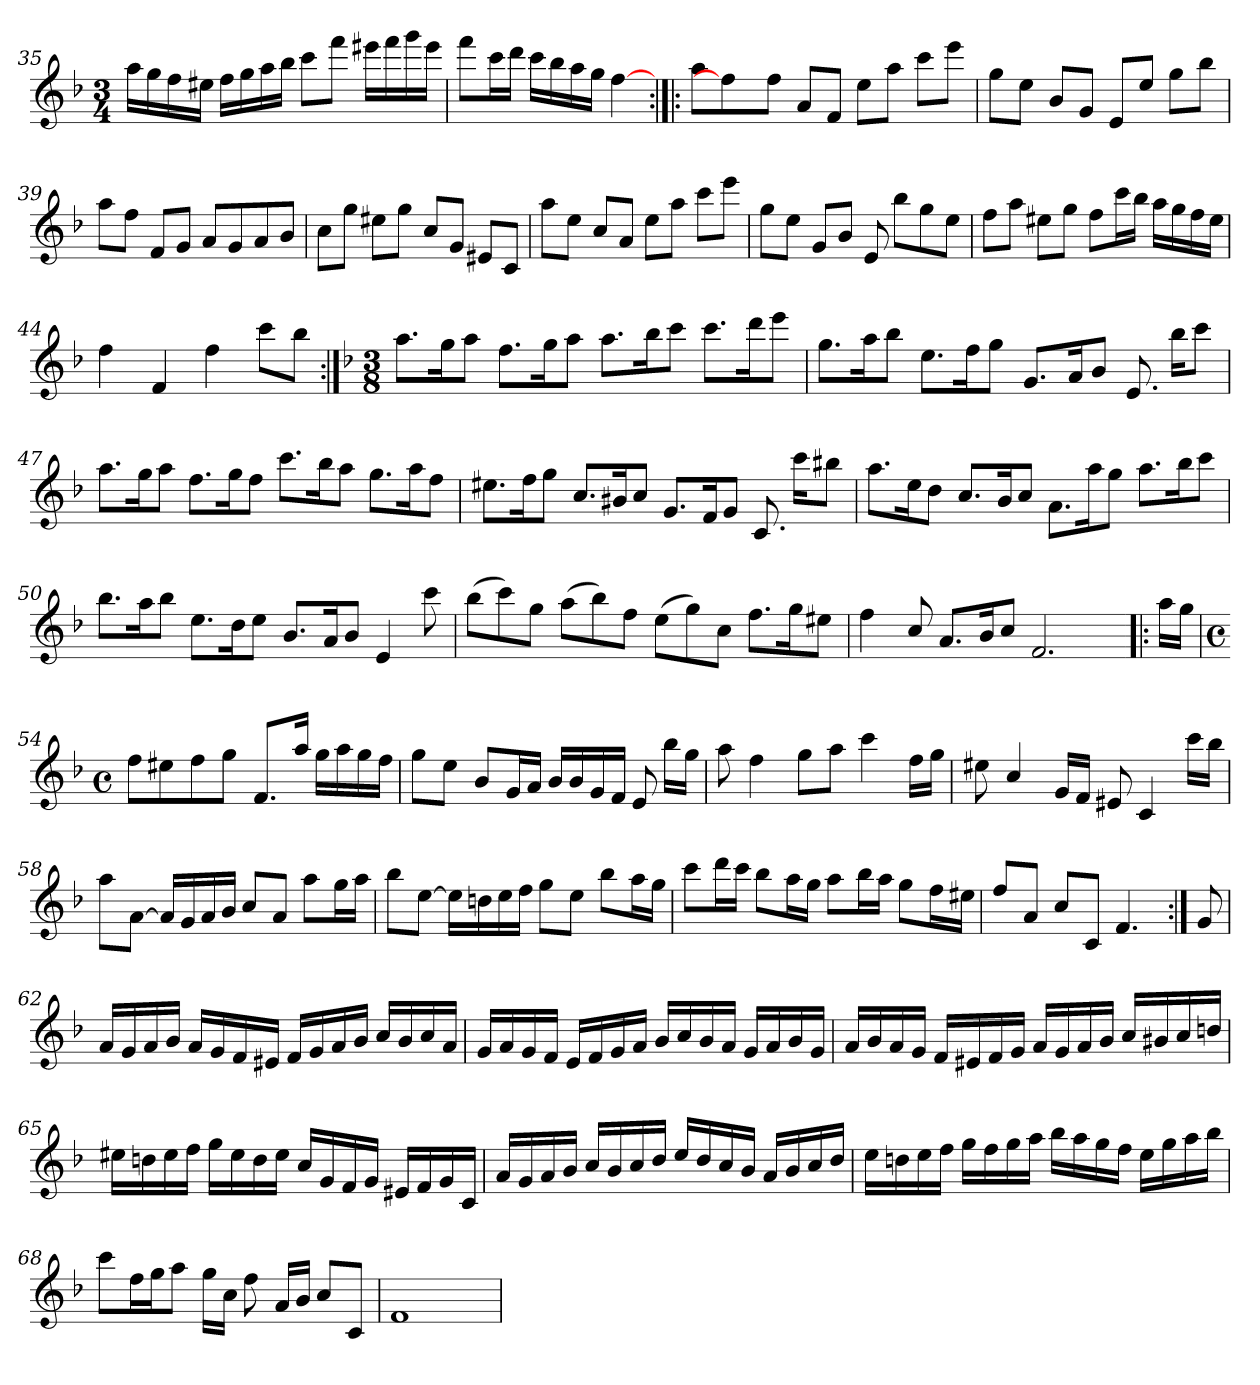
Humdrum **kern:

**kern
*part1
*staff1
*clefG3
*k[b-]
*M3/4
=35
16ff\LL
16ee\
16dd\
16cc#X\JJ
16dd\LL
16ee\
16ff\
16gg\JJ
8aa\L
8ddd\J
16ccc#X\LL
16ddd\
16eee\
16ccc#\JJ
!!LO:LB:g=z
=36
8ddd\L
16aa\L
16bb-\JJ
16aa\LL
16gg\
16ff\
16ee\JJ
[4dd\
=37:|!|:
8ff\L
4dd\]
8dd\J
8f/L
8d/J
8cc\L
8ff\J
8aa\L
8ccc\J
=38
8ee\L
8cc\J
8g/L
8e/J
8c/L
8cc/J
8ee\L
8gg\J
!!LO:LB:g=z
=39
8ff\L
8dd\J
8d/L
8e/J
8f/L
8e/
8f/
8g/J
=40
8a\L
8ee\J
8cc#X\L
8ee\J
8a/L
8e/J
8c#X/L
8A/J
=41
8ff\L
8cc\J
8a/L
8f/J
8cc\L
8ff\J
8aa\L
8ccc\J
!!LO:LB:g=z
=42
8ee\L
8cc\J
8e/L
8g/J
8c/
8gg\L
8ee\
8cc\J
=43
8dd\L
8ff\J
8cc#X\L
8ee\J
8dd\L
16aa\L
16gg\JJ
16ff\LL
16ee\
16dd\
16cc#\JJ
=44
4dd\
4d/
4dd\
8aa\L
8gg\J
!!LO:PB:g=z
=45:|!
*k[b-]
*M3/8
8.ff\L
16ee\k
8ff\J
8.dd\L
16ee\k
8ff\J
8.ff\L
16gg\k
8aa\J
8.aa\L
16bb-\k
8ccc\J
=46
8.ee\L
16ff\k
8gg\J
8.cc\L
16dd\k
8ee\J
8.e/L
16f/k
8g/J
8.c/
16gg\KL
8aa\J
!!LO:LB:g=z
=47
8.ff\L
16ee\k
8ff\J
8.dd\L
16ee\k
8dd\J
8.aa\L
16gg\k
8ff\J
8.ee\L
16ff\k
8dd\J
=48
8.cc#X\L
16dd\k
8ee\J
8.a/L
16g#X/k
8a/J
8.e/L
16d/k
8e/J
8.A/
16aa\KL
8gg#\J
!!LO:LB:g=z
=49
8.ff\L
16cc\k
8b-\J
8.a/L
16g/k
8a/J
8.f\L
16ff\k
8ee\J
8.ff\L
16gg\k
8aa\J
=50
8.gg\L
16ff\k
8gg\J
8.cc\L
16b-\k
8cc\J
8.g/L
16f/k
8g/J
4c/
8aa\
!!LO:LB:g=z
=51
(>8gg\L
8aa\)
8ee\J
(>8ff\L
8gg\)
8dd\J
(>8cc\L
8ee\)
8a\J
8.dd\L
16ee\k
8cc#X\J
=52
4dd\
8a/
8.f/L
16g/k
8a/J
2.d/
=53!|:
16ff\LL
16ee\JJ
!!LO:LB:g=z
=54
*M4/4
*met(c)
8dd\L
8cc#X\
8dd\
8ee\J
8.d/L
16ff/Jk
16ee\LL
16ff\
16ee\
16dd\JJ
=55
8ee\L
8cc\J
8g/L
16e/L
16f/JJ
16g/LL
16g/
16e/
16d/JJ
8c/
16gg\LL
16ee\JJ
=56
8ff\
4dd\
8ee\L
8ff\J
4aa\
16dd\LL
16ee\JJ
!!LO:LB:g=z
=57
8cc#X\
4a/
16e/LL
16d/JJ
8c#X/
4A/
16aa\LL
16gg\JJ
=58
8ff\L
[>8f\J
16f/LL]
16e/
16f/
16g/JJ
8a/L
8f/J
8ff\L
16ee\L
16ff\JJ
=59
8gg\L
[>8cc\J
16cc\LL]
16bn\
16cc\
16dd\JJ
8ee\L
8cc\J
8gg\L
16ff\L
16ee\JJ
!!LO:LB:g=z
=60
8aa\L
16bb-\L
16aa\JJ
8gg\L
16ff\L
16ee\JJ
8ff\L
16gg\L
16ff\JJ
8ee\L
16dd\L
16cc#X\JJ
=61
8dd/L
8f/J
8a/L
8A/J
4.d/
=61X61:|!
8e/
=62
16f/LL
16e/
16f/
16g/JJ
16f/LL
16e/
16d/
16c#X/JJ
16d/LL
16e/
16f/
16g/JJ
16a/LL
16g/
16a/
16f/JJ
!!LO:LB:g=z
=63
16e/LL
16f/
16e/
16d/JJ
16c/LL
16d/
16e/
16f/JJ
16g/LL
16a/
16g/
16f/JJ
16e/LL
16f/
16g/
16e/JJ
=64
16f/LL
16g/
16f/
16e/JJ
16d/LL
16c#X/
16d/
16e/JJ
16f/LL
16e/
16f/
16g/JJ
16a/LL
16g#X/
16a/
16bn/JJ
!!LO:LB:g=z
=65
16cc#X\LL
16bn\
16cc#\
16dd\JJ
16ee\LL
16cc#\
16b\
16cc#\JJ
16a/LL
16e/
16d/
16e/JJ
16c#X/LL
16d/
16e/
16A/JJ
=66
16f/LL
16e/
16f/
16g/JJ
16a/LL
16g/
16a/
16b-/JJ
16cc/LL
16b-/
16a/
16g/JJ
16f/LL
16g/
16a/
16b-/JJ
!!LO:LB:g=z
=67
16cc\LL
16bn\
16cc\
16dd\JJ
16ee\LL
16dd\
16ee\
16ff\JJ
16gg\LL
16ff\
16ee\
16dd\JJ
16cc\LL
16ee\
16ff\
16gg\JJ
=68
8aa\L
16dd\L
16ee\J
8ff\J
16ee\LL
16a\JJ
8dd\
16f/LL
16g/JJ
8a/L
8A/J
=69
1d
=
*-
